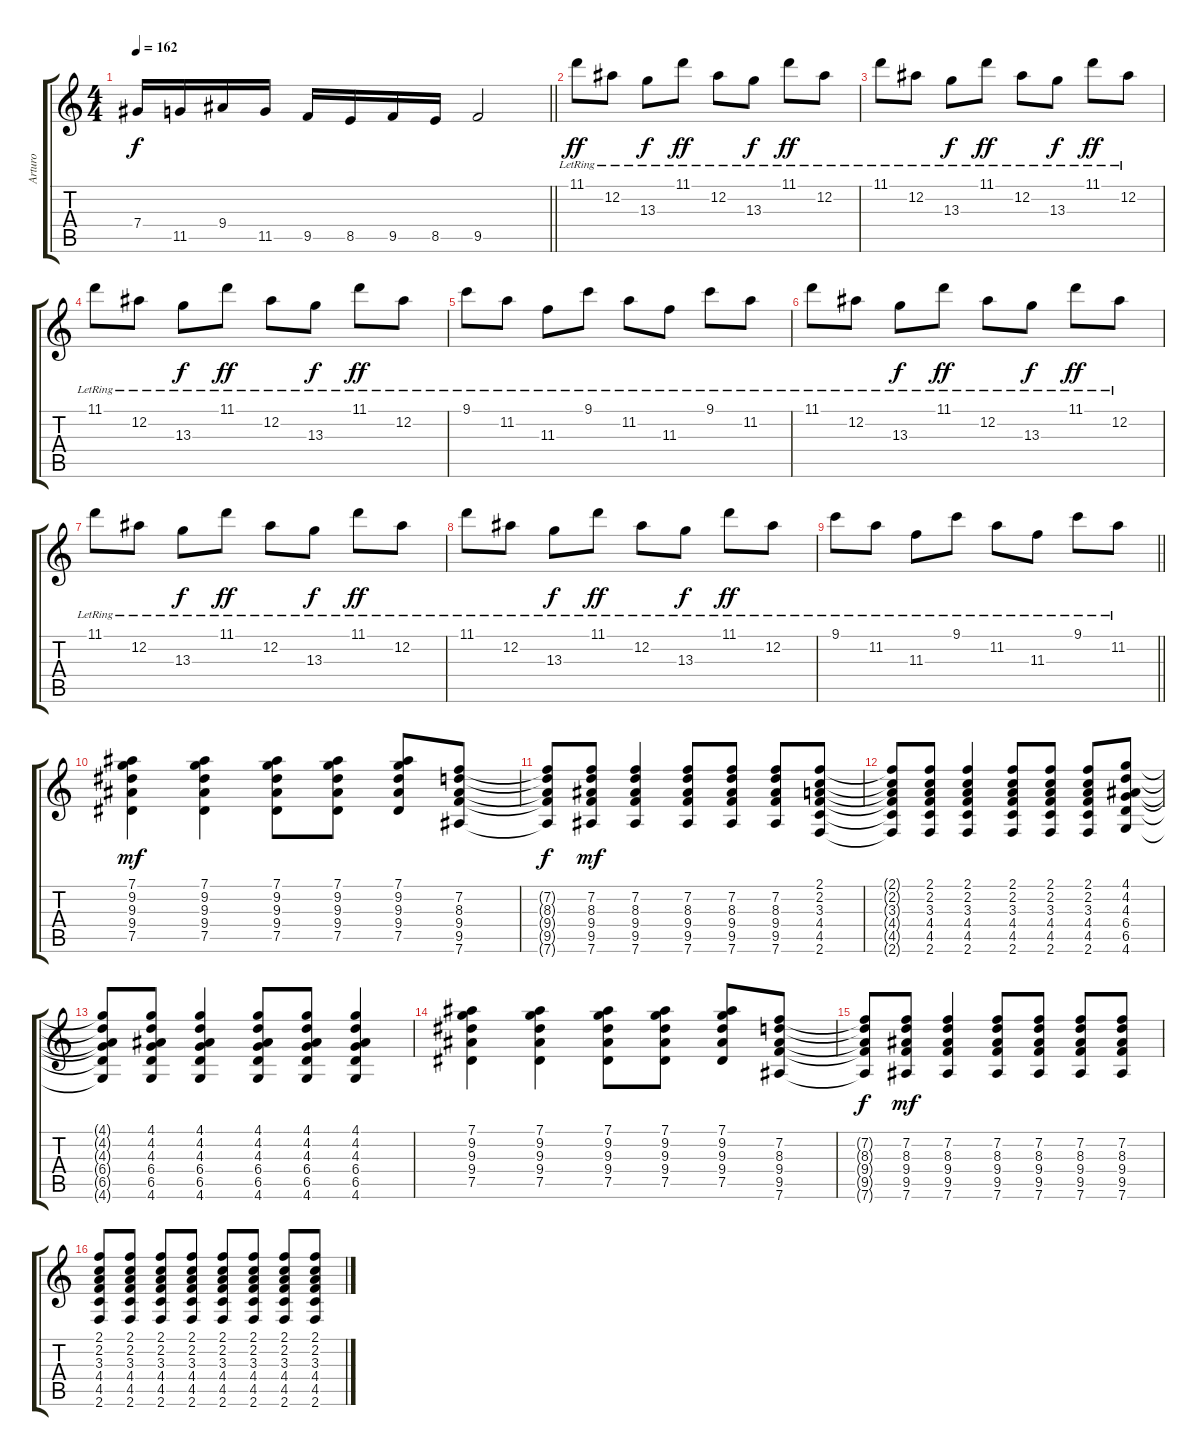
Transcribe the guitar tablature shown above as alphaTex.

\track ("Arturo" "Arturo") {instrument acousticguitarsteel}
\staff {score tabs}
\tuning (Eb4 Bb3 Gb3 Db3 Ab2 Eb2) {hide}
\ts (4 4)
\tempo 162
\clef g2
\barLineRight lightlight
\ks c
7.4.16{dy f} 11.5.16 9.4.16 11.5.16 9.5.16 8.5.16 9.5.16 8.5.16 9.5.2 |
11.1{lr}.8{dy ff} 12.2{lr}.8 13.3{lr}.8{dy f} 11.1{lr}.8{dy ff} 12.2{lr}.8 13.3{lr}.8{dy f} 11.1{lr}.8{dy ff} 12.2{lr}.8 |
11.1{lr}.8 12.2{lr}.8 13.3{lr}.8{dy f} 11.1{lr}.8{dy ff} 12.2{lr}.8 13.3{lr}.8{dy f} 11.1{lr}.8{dy ff} 12.2{lr}.8 |
11.1{lr}.8 12.2{lr}.8 13.3{lr}.8{dy f} 11.1{lr}.8{dy ff} 12.2{lr}.8 13.3{lr}.8{dy f} 11.1{lr}.8{dy ff} 12.2{lr}.8 |
9.1{lr}.8 11.2{lr}.8 11.3{lr}.8 9.1{lr}.8 11.2{lr}.8 11.3{lr}.8 9.1{lr}.8 11.2{lr}.8 |
11.1{lr}.8 12.2{lr}.8 13.3{lr}.8{dy f} 11.1{lr}.8{dy ff} 12.2{lr}.8 13.3{lr}.8{dy f} 11.1{lr}.8{dy ff} 12.2{lr}.8 |
11.1{lr}.8 12.2{lr}.8 13.3{lr}.8{dy f} 11.1{lr}.8{dy ff} 12.2{lr}.8 13.3{lr}.8{dy f} 11.1{lr}.8{dy ff} 12.2{lr}.8 |
11.1{lr}.8 12.2{lr}.8 13.3{lr}.8{dy f} 11.1{lr}.8{dy ff} 12.2{lr}.8 13.3{lr}.8{dy f} 11.1{lr}.8{dy ff} 12.2{lr}.8 |
\barLineRight lightlight
9.1{lr}.8 11.2{lr}.8 11.3{lr}.8 9.1{lr}.8 11.2{lr}.8 11.3{lr}.8 9.1{lr}.8 11.2{lr}.8 |
(7.1 9.2 9.3 9.4 7.5).4{dy mf} (7.1 9.2 9.3 9.4 7.5).4 (7.1 9.2 9.3 9.4 7.5).8 (7.1 9.2 9.3 9.4 7.5).8 (7.1 9.2 9.3 9.4 7.5).8 (7.2 8.3 9.4 9.5 7.6).8 |
(7.2{t} 8.3{t} 9.4{t} 9.5{t} 7.6{t}).8{dy f} (7.2 8.3 9.4 9.5 7.6).8{dy mf} (7.2 8.3 9.4 9.5 7.6).4 (7.2 8.3 9.4 9.5 7.6).8 (7.2 8.3 9.4 9.5 7.6).8 (7.2 8.3 9.4 9.5 7.6).8 (2.1 2.2 3.3 4.4 4.5 2.6).8 |
(2.1{t} 2.2{t} 3.3{t} 4.4{t} 4.5{t} 2.6{t}).8 (2.1 2.2 3.3 4.4 4.5 2.6).8 (2.1 2.2 3.3 4.4 4.5 2.6).4 (2.1 2.2 3.3 4.4 4.5 2.6).8 (2.1 2.2 3.3 4.4 4.5 2.6).8 (2.1 2.2 3.3 4.4 4.5 2.6).8 (4.1 4.2 4.3 6.4 6.5 4.6).8 |
(4.1{t} 4.2{t} 4.3{t} 6.4{t} 6.5{t} 4.6{t}).8 (4.1 4.2 4.3 6.4 6.5 4.6).8 (4.1 4.2 4.3 6.4 6.5 4.6).4 (4.1 4.2 4.3 6.4 6.5 4.6).8 (4.1 4.2 4.3 6.4 6.5 4.6).8 (4.1 4.2 4.3 6.4 6.5 4.6).4 |
(7.1 9.2 9.3 9.4 7.5).4 (7.1 9.2 9.3 9.4 7.5).4 (7.1 9.2 9.3 9.4 7.5).8 (7.1 9.2 9.3 9.4 7.5).8 (7.1 9.2 9.3 9.4 7.5).8 (7.2 8.3 9.4 9.5 7.6).8 |
(7.2{t} 8.3{t} 9.4{t} 9.5{t} 7.6{t}).8{dy f} (7.2 8.3 9.4 9.5 7.6).8{dy mf} (7.2 8.3 9.4 9.5 7.6).4 (7.2 8.3 9.4 9.5 7.6).8 (7.2 8.3 9.4 9.5 7.6).8 (7.2 8.3 9.4 9.5 7.6).8 (7.2 8.3 9.4 9.5 7.6).8 |
(2.1 2.2 3.3 4.4 4.5 2.6).8 (2.1 2.2 3.3 4.4 4.5 2.6).8 (2.1 2.2 3.3 4.4 4.5 2.6).8 (2.1 2.2 3.3 4.4 4.5 2.6).8 (2.1 2.2 3.3 4.4 4.5 2.6).8 (2.1 2.2 3.3 4.4 4.5 2.6).8 (2.1 2.2 3.3 4.4 4.5 2.6).8 (2.1 2.2 3.3 4.4 4.5 2.6).8
